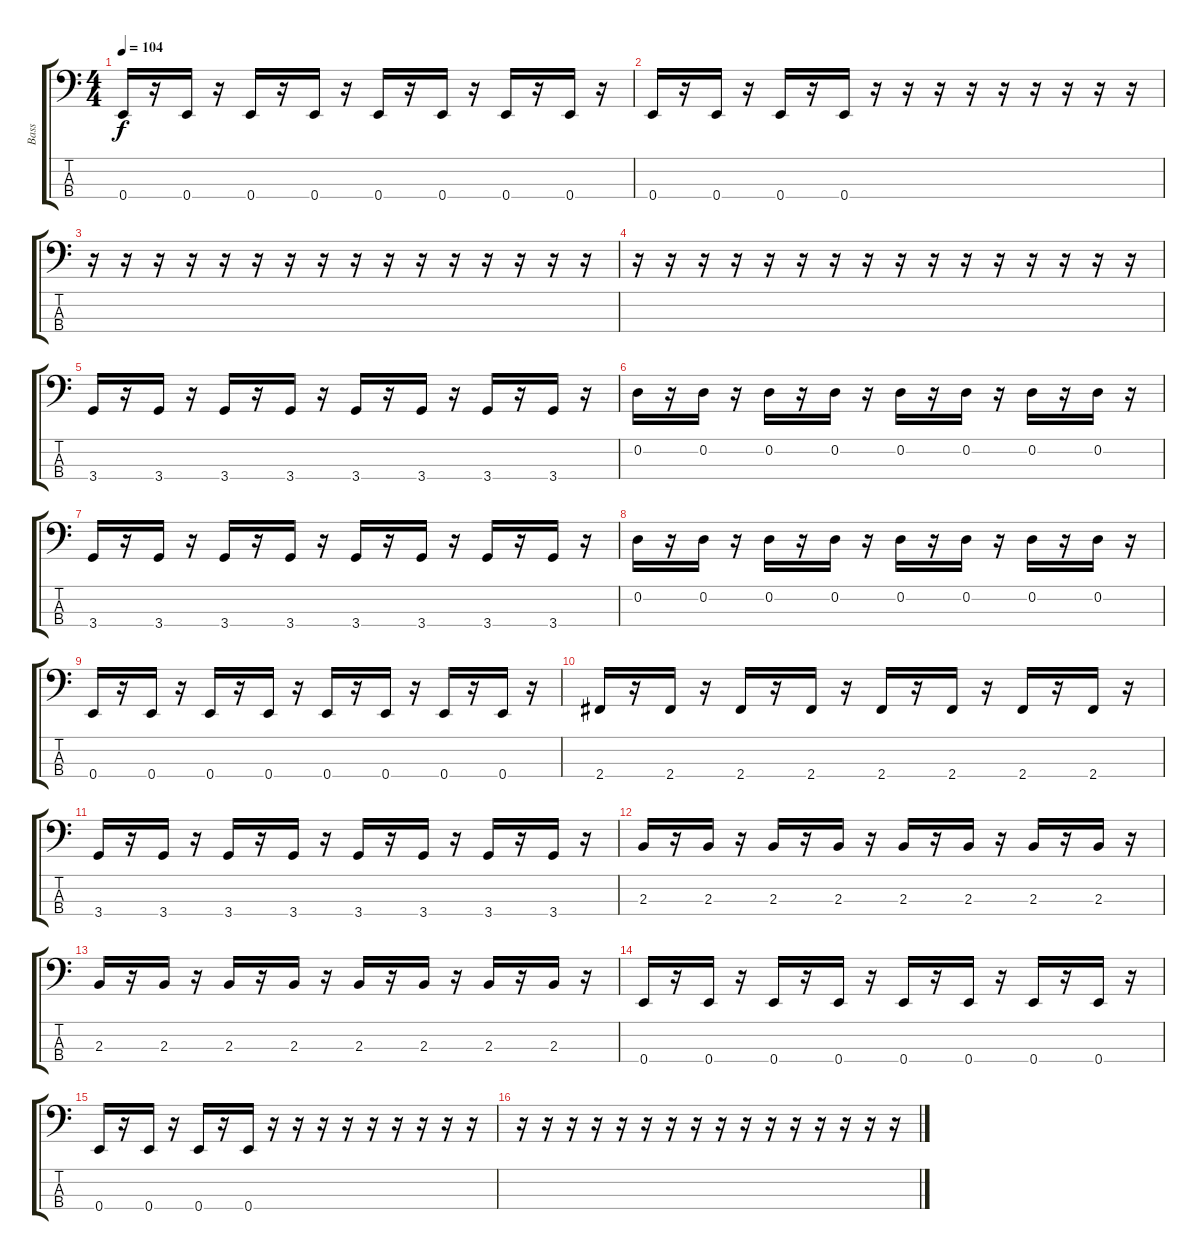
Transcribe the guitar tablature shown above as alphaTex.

\track ("Bass" "Bass") {instrument electricbassfinger}
\staff {score tabs}
\tuning (G2 D2 A1 E1) {hide}
\ts (4 4)
\tempo 104
\clef f4
\ks c
0.4.16{dy f} r.16 0.4.16 r.16 0.4.16 r.16 0.4.16 r.16 0.4.16 r.16 0.4.16 r.16 0.4.16 r.16 0.4.16 r.16 |
0.4.16 r.16 0.4.16 r.16 0.4.16 r.16 0.4.16 r.16 r.16 r.16 r.16 r.16 r.16 r.16 r.16 r.16 |
r.16 r.16 r.16 r.16 r.16 r.16 r.16 r.16 r.16 r.16 r.16 r.16 r.16 r.16 r.16 r.16 |
r.16 r.16 r.16 r.16 r.16 r.16 r.16 r.16 r.16 r.16 r.16 r.16 r.16 r.16 r.16 r.16 |
3.4.16 r.16 3.4.16 r.16 3.4.16 r.16 3.4.16 r.16 3.4.16 r.16 3.4.16 r.16 3.4.16 r.16 3.4.16 r.16 |
0.2.16 r.16 0.2.16 r.16 0.2.16 r.16 0.2.16 r.16 0.2.16 r.16 0.2.16 r.16 0.2.16 r.16 0.2.16 r.16 |
3.4.16 r.16 3.4.16 r.16 3.4.16 r.16 3.4.16 r.16 3.4.16 r.16 3.4.16 r.16 3.4.16 r.16 3.4.16 r.16 |
0.2.16 r.16 0.2.16 r.16 0.2.16 r.16 0.2.16 r.16 0.2.16 r.16 0.2.16 r.16 0.2.16 r.16 0.2.16 r.16 |
0.4.16 r.16 0.4.16 r.16 0.4.16 r.16 0.4.16 r.16 0.4.16 r.16 0.4.16 r.16 0.4.16 r.16 0.4.16 r.16 |
2.4.16 r.16 2.4.16 r.16 2.4.16 r.16 2.4.16 r.16 2.4.16 r.16 2.4.16 r.16 2.4.16 r.16 2.4.16 r.16 |
3.4.16 r.16 3.4.16 r.16 3.4.16 r.16 3.4.16 r.16 3.4.16 r.16 3.4.16 r.16 3.4.16 r.16 3.4.16 r.16 |
2.3.16 r.16 2.3.16 r.16 2.3.16 r.16 2.3.16 r.16 2.3.16 r.16 2.3.16 r.16 2.3.16 r.16 2.3.16 r.16 |
2.3.16 r.16 2.3.16 r.16 2.3.16 r.16 2.3.16 r.16 2.3.16 r.16 2.3.16 r.16 2.3.16 r.16 2.3.16 r.16 |
0.4.16 r.16 0.4.16 r.16 0.4.16 r.16 0.4.16 r.16 0.4.16 r.16 0.4.16 r.16 0.4.16 r.16 0.4.16 r.16 |
0.4.16 r.16 0.4.16 r.16 0.4.16 r.16 0.4.16 r.16 r.16 r.16 r.16 r.16 r.16 r.16 r.16 r.16 |
r.16 r.16 r.16 r.16 r.16 r.16 r.16 r.16 r.16 r.16 r.16 r.16 r.16 r.16 r.16 r.16
